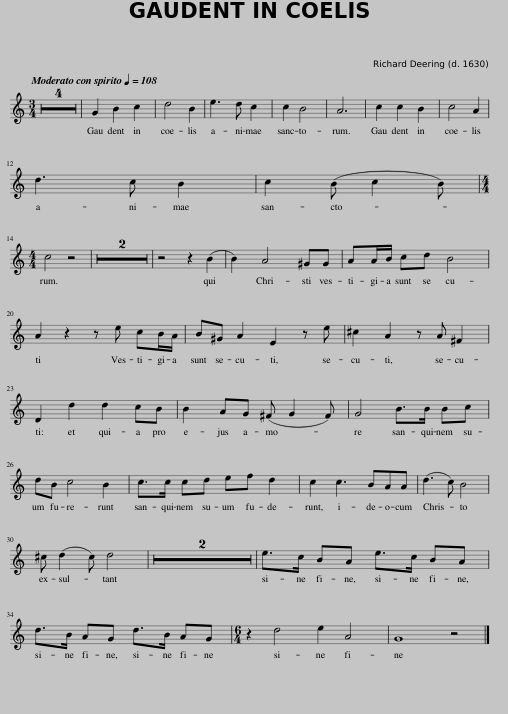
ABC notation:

X:1
L:1/8
Q:1/4=108
M:3/4
I:linebreak $
K:C
V:1 treble
V:1
 z6 | z6 | z6 | z6 | G2 B2 c2 | %5
 d4 B2 | e3 d c2 | c2 B4 | A6 | c2 c2 B2 | %10
 c4 A2 |$ d3 c B2 | c2 (B c2 B) |$[M:4/4] c4 z4 | z8 | %15
 z8 | z4 z2 (B2 | B2) A4 ^GG | AA/B/ cd B4 |$ A2 z2 z e cB/A/ | %20
 B^G A2 E2 z e | ^c2 A2 z A ^F2 |$ D2 d2 d2 cB | B2 AG (^F G2 F) | G4 B>B Bc |$ %25
 dB c4 B2 | c>c cd ef d2 | c2 c3 BAA | (d3 c) B4 |$ ^c (d2 c) d4 | %30
 z8 | z8 | e>c BA e>c BA |$ d>B AG d>B AG |[M:6/4] z2 d4 e2 A4 | %35
 G8 z4 |] %36
